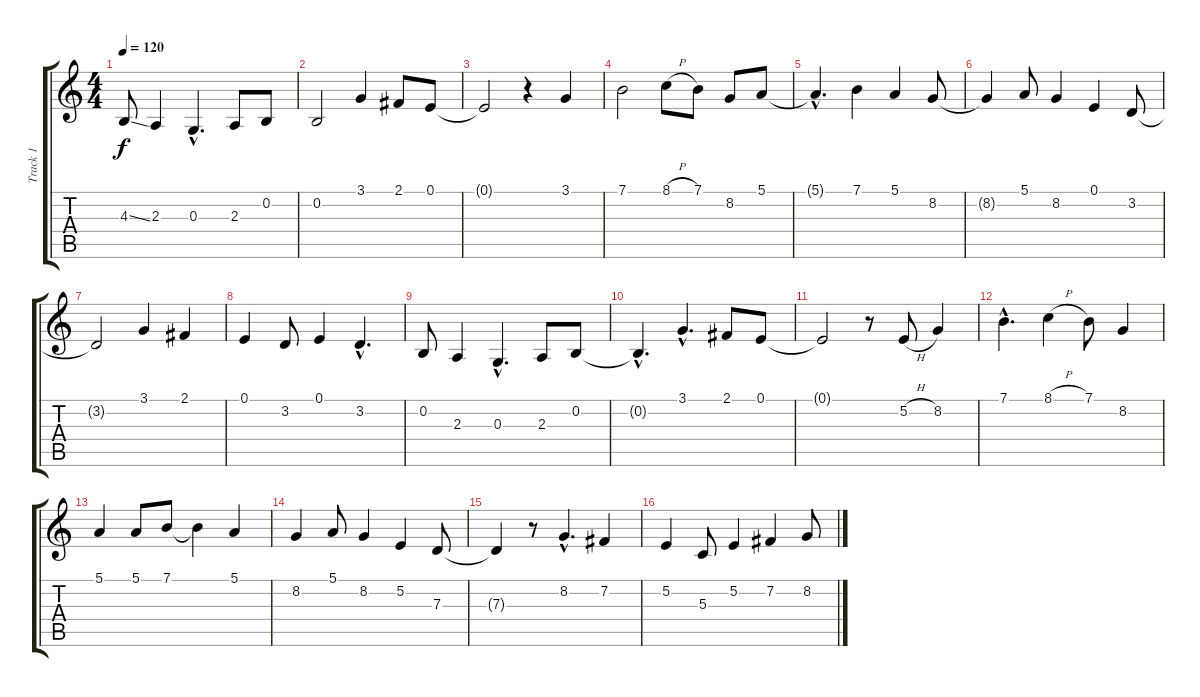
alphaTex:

\track ("Track 1" "Track 1") {instrument stringensemble1}
\staff {score tabs}
\tuning (E4 B3 G3 D3 A2 E2) {hide}
\ts (4 4)
\tempo 120
\clef g2
\ks c
4.3{ss}.8{dy f} 2.3.4 0.3{hac}.4{d} 2.3.8 0.2.8 |
0.2.2 3.1.4 2.1.8 0.1.8 |
0.1{t}.2 r.4 3.1.4 |
7.1.2 8.1{h}.8 7.1.8 8.2.8 5.1.8 |
5.1{hac t}.4{d} 7.1.4 5.1.4 8.2.8 |
8.2{t}.4 5.1.8 8.2.4 0.1.4 3.2.8 |
3.2{t}.2 3.1.4 2.1.4 |
0.1.4 3.2.8 0.1.4 3.2{hac}.4{d} |
0.2.8 2.3.4 0.3{hac}.4{d} 2.3.8 0.2.8 |
0.2{hac t}.4{d} 3.1{hac}.4{d} 2.1.8 0.1.8 |
0.1{t}.2 r.8 5.2{h}.8 8.2.4 |
7.1{hac}.4{d} 8.1{h}.4 7.1.8 8.2.4 |
5.1.4 5.1.8 7.1.8 7.1{t}.4 5.1.4 |
8.2.4 5.1.8 8.2.4 5.2.4 7.3.8 |
7.3{t}.4 r.8 8.2{hac}.4{d} 7.2.4 |
5.2.4 5.3.8 5.2.4 7.2.4 8.2.8
